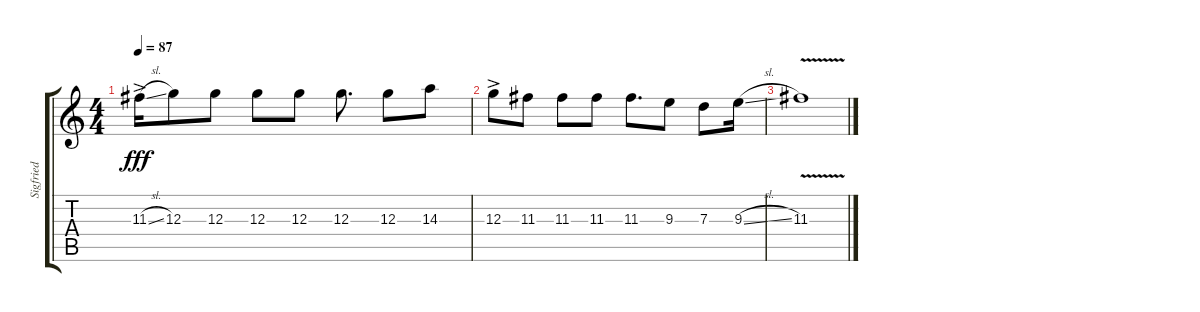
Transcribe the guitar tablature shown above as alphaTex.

\track ("Sigfried" "Sigfried") {instrument overdrivenguitar}
\staff {score tabs}
\tuning (E4 B3 G3 D3 A2 E2) {hide}
\ts (4 4)
\tempo 87
\clef g2
\ks c
11.3{sl ac}.16{dy fff} 12.3.8 12.3.8 12.3.8 12.3.8 12.3.8{d} 12.3.8 14.3.8 |
12.3{ac}.8 11.3.8 11.3.8 11.3.8 11.3.8{d} 9.3.8 7.3.8 9.3{sl}.16 |
11.3{v}.1{volume 4}
